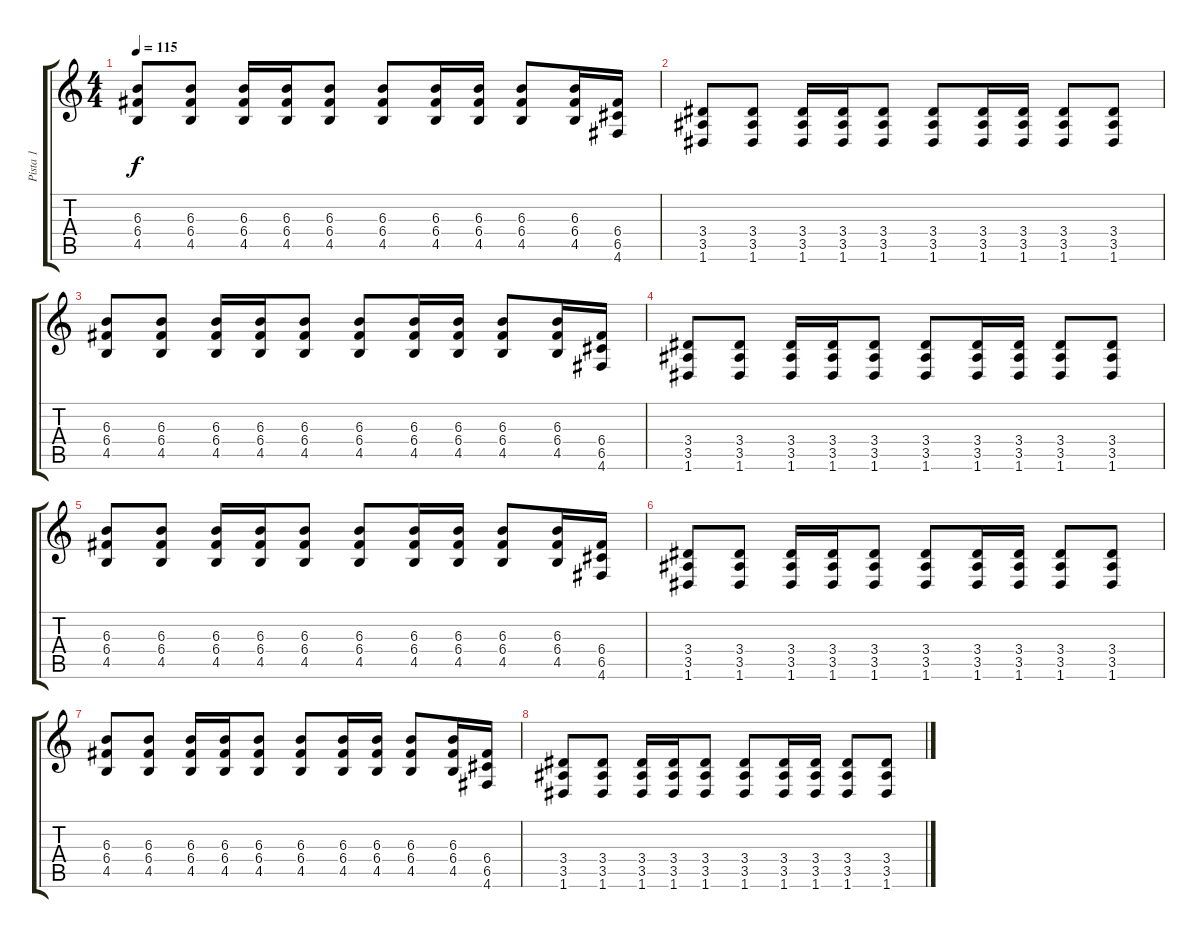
\track ("Pista 1" "Pista 1") {instrument overdrivenguitar}
\staff {score tabs}
\tuning (D4 A3 F3 C3 G2 D2) {hide}
\ts (4 4)
\tempo 115
\clef g2
\ks c
(6.3 6.4 4.5).8{dy f} (6.3 6.4 4.5).8 (6.3 6.4 4.5).16 (6.3 6.4 4.5).16 (6.3 6.4 4.5).8 (6.3 6.4 4.5).8 (6.3 6.4 4.5).16 (6.3 6.4 4.5).16 (6.3 6.4 4.5).8 (6.3 6.4 4.5).16 (6.4 6.5 4.6).16 |
(3.4 3.5 1.6).8 (3.4 3.5 1.6).8 (3.4 3.5 1.6).16 (3.4 3.5 1.6).16 (3.4 3.5 1.6).8 (3.4 3.5 1.6).8 (3.4 3.5 1.6).16 (3.4 3.5 1.6).16 (3.4 3.5 1.6).8 (3.4 3.5 1.6).8 |
(6.3 6.4 4.5).8 (6.3 6.4 4.5).8 (6.3 6.4 4.5).16 (6.3 6.4 4.5).16 (6.3 6.4 4.5).8 (6.3 6.4 4.5).8 (6.3 6.4 4.5).16 (6.3 6.4 4.5).16 (6.3 6.4 4.5).8 (6.3 6.4 4.5).16 (6.4 6.5 4.6).16 |
(3.4 3.5 1.6).8 (3.4 3.5 1.6).8 (3.4 3.5 1.6).16 (3.4 3.5 1.6).16 (3.4 3.5 1.6).8 (3.4 3.5 1.6).8 (3.4 3.5 1.6).16 (3.4 3.5 1.6).16 (3.4 3.5 1.6).8 (3.4 3.5 1.6).8 |
(6.3 6.4 4.5).8 (6.3 6.4 4.5).8 (6.3 6.4 4.5).16 (6.3 6.4 4.5).16 (6.3 6.4 4.5).8 (6.3 6.4 4.5).8 (6.3 6.4 4.5).16 (6.3 6.4 4.5).16 (6.3 6.4 4.5).8 (6.3 6.4 4.5).16 (6.4 6.5 4.6).16 |
(3.4 3.5 1.6).8 (3.4 3.5 1.6).8 (3.4 3.5 1.6).16 (3.4 3.5 1.6).16 (3.4 3.5 1.6).8 (3.4 3.5 1.6).8 (3.4 3.5 1.6).16 (3.4 3.5 1.6).16 (3.4 3.5 1.6).8 (3.4 3.5 1.6).8 |
(6.3 6.4 4.5).8 (6.3 6.4 4.5).8 (6.3 6.4 4.5).16 (6.3 6.4 4.5).16 (6.3 6.4 4.5).8 (6.3 6.4 4.5).8 (6.3 6.4 4.5).16 (6.3 6.4 4.5).16 (6.3 6.4 4.5).8 (6.3 6.4 4.5).16 (6.4 6.5 4.6).16 |
(3.4 3.5 1.6).8 (3.4 3.5 1.6).8 (3.4 3.5 1.6).16 (3.4 3.5 1.6).16 (3.4 3.5 1.6).8 (3.4 3.5 1.6).8 (3.4 3.5 1.6).16 (3.4 3.5 1.6).16 (3.4 3.5 1.6).8 (3.4 3.5 1.6).8
